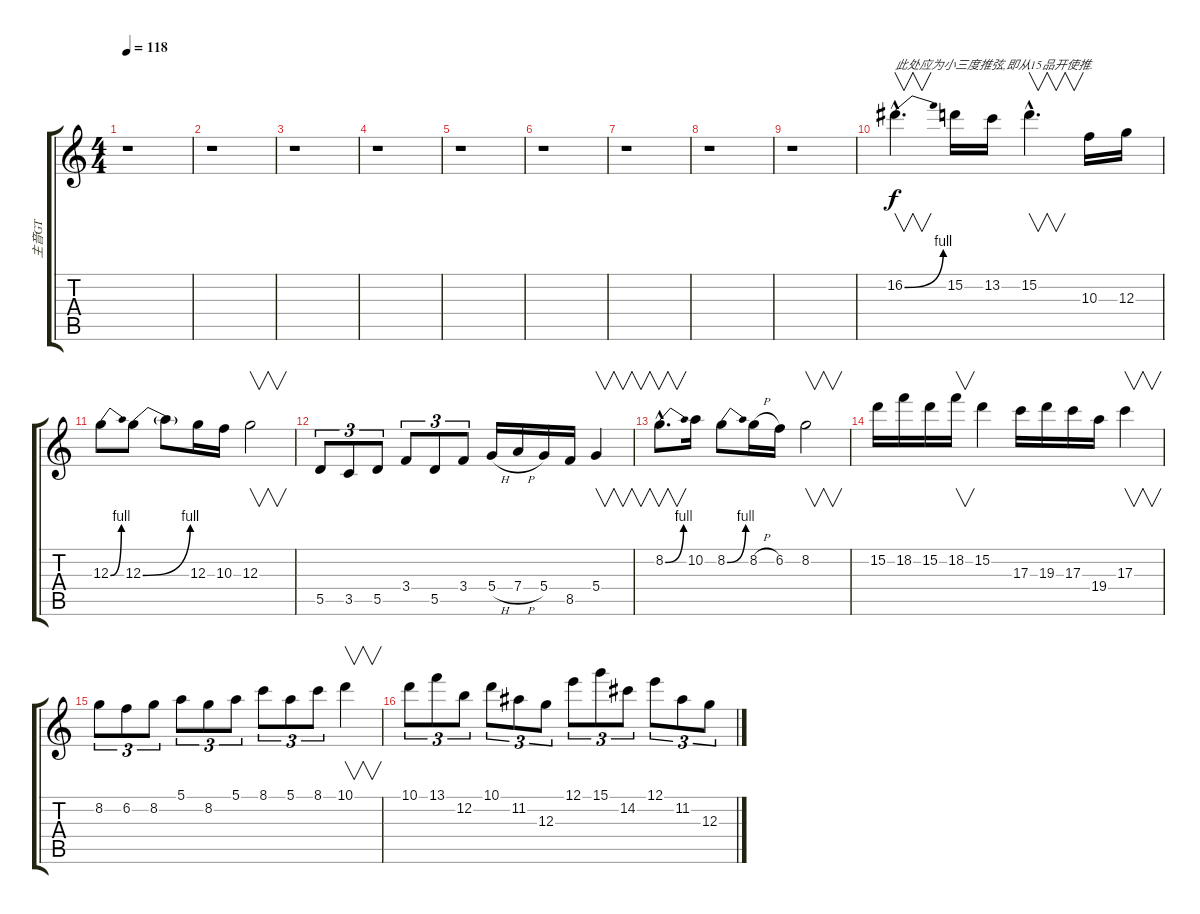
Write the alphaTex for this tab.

\track ("主音GT" "主音GT") {instrument overdrivenguitar}
\staff {score tabs}
\tuning (E4 B3 G3 D3 A2 E2) {hide}
\ts (4 4)
\tempo 118
\clef g2
\ks c
r.1{dy f} |
r.1 |
r.1 |
r.1 |
r.1 |
r.1 |
r.1 |
r.1 |
r.1 |
16.2{be (bend 0 0 60 4) hac}.4{v d txt "此处应为小三度推弦,即从15品开使推."} 15.2.16 13.2.16 15.2{hac}.4{v d} 10.3.16 12.3.16 |
12.3{be (bend 0 0 60 4)}.8 12.3{be (bend 0 0 60 4)}.8 12.3{t}.8 12.3.16 10.3.16 12.3.2{v} |
5.5.8{tu (3 2)} 3.5.8{tu (3 2)} 5.5.8{tu (3 2)} 3.4.8{tu (3 2)} 5.5.8{tu (3 2)} 3.4.8{tu (3 2)} 5.4{h}.16 7.4{h}.16 5.4.16 8.5.16 5.4.4{v} |
8.2{be (bend 0 0 60 4) hac}.8{v d} 10.2.16 8.2{be (bend 0 0 60 4)}.8 8.2{h}.16 6.2.16 8.2.2{v} |
15.2.16 18.2.16 15.2.16 18.2.16{v} 15.2.4 17.3.16 19.3.16 17.3.16 19.4.16 17.3.4{v} |
8.2.8{tu (3 2)} 6.2.8{tu (3 2)} 8.2.8{tu (3 2)} 5.1.8{tu (3 2)} 8.2.8{tu (3 2)} 5.1.8{tu (3 2)} 8.1.8{tu (3 2)} 5.1.8{tu (3 2)} 8.1.8{tu (3 2)} 10.1.4{v} |
10.1.8{tu (3 2)} 13.1.8{tu (3 2)} 12.2.8{tu (3 2)} 10.1.8{tu (3 2)} 11.2.8{tu (3 2)} 12.3.8{tu (3 2)} 12.1.8{tu (3 2)} 15.1.8{tu (3 2)} 14.2.8{tu (3 2)} 12.1.8{tu (3 2)} 11.2.8{tu (3 2)} 12.3.8{tu (3 2)}
